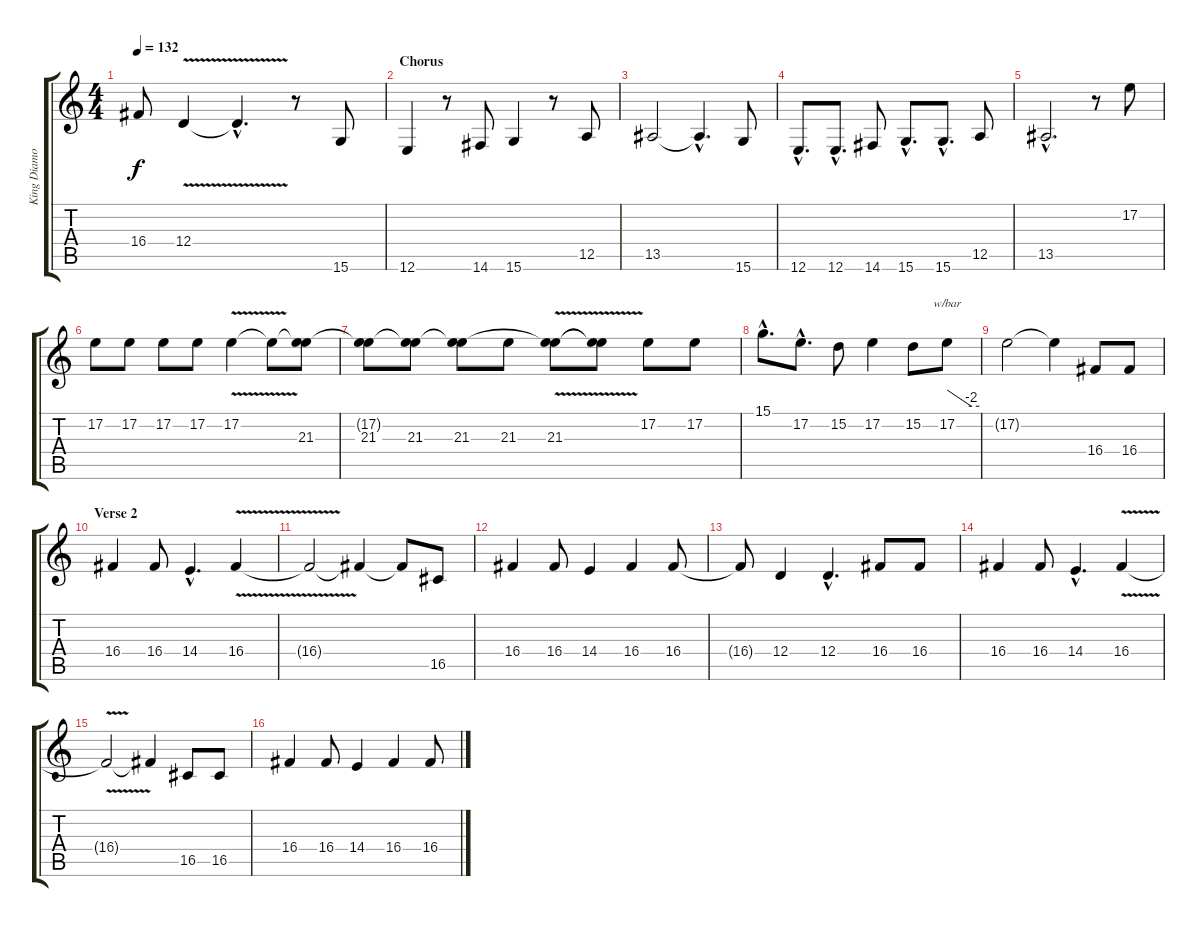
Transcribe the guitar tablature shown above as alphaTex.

\track ("King Diamond" "King Diamo") {instrument drawbarorgan}
\staff {score tabs}
\tuning (E4 B3 G3 D3 A2 E2) {hide}
\ts (4 4)
\tempo 132
\clef g2
\ks c
16.4{t}.8{dy f} 12.4{v}.4 12.4{hac t}.4{d} r.8 15.6.8 |
\section ("" "Chorus")
12.6.4 r.8 14.6.8 15.6.4 r.8 12.5.8 |
13.5.2 13.5{hac t}.4{d} 15.6.8 |
12.6{hac}.8{d} 12.6{hac}.8{d} 14.6.8 15.6{hac}.8{d} 15.6{hac}.8{d} 12.5.8 |
13.5{hac}.2{d} r.8 17.2.8 |
17.2.8 17.2.8 17.2.8 17.2.8 17.2{v}.4 17.2{t}.8 (17.2{t} 21.3).8 |
(17.2{t} 21.3).8 (17.2{t} 21.3).8 (17.2{t} 21.3).8 21.3.8 (17.2{t} 21.3{v}).8 (17.2{t} 21.3{t}).8 17.2.8 17.2.8 |
15.1{hac}.8{d} 17.2{hac}.8{d} 15.2.8 17.2.4 15.2.8 17.2.8{tbe (custom default 0 0 45 -8 60 -8)} |
17.2{t}.2 17.2{t}.4 16.4.8 16.4.8 |
\section ("" "Verse 2")
16.4.4 16.4.8 14.4{hac}.4{d} 16.4{v}.4 |
16.4{t}.2 16.4{t}.4 16.4{t}.8 16.5.8 |
16.4.4 16.4.8 14.4.4 16.4.4 16.4.8 |
16.4{t}.8 12.4.4 12.4{hac}.4{d} 16.4.8 16.4.8 |
16.4.4 16.4.8 14.4{hac}.4{d} 16.4{v}.4 |
16.4{t}.2 16.4{t}.4 16.5.8 16.5.8 |
16.4.4 16.4.8 14.4.4 16.4.4 16.4.8
